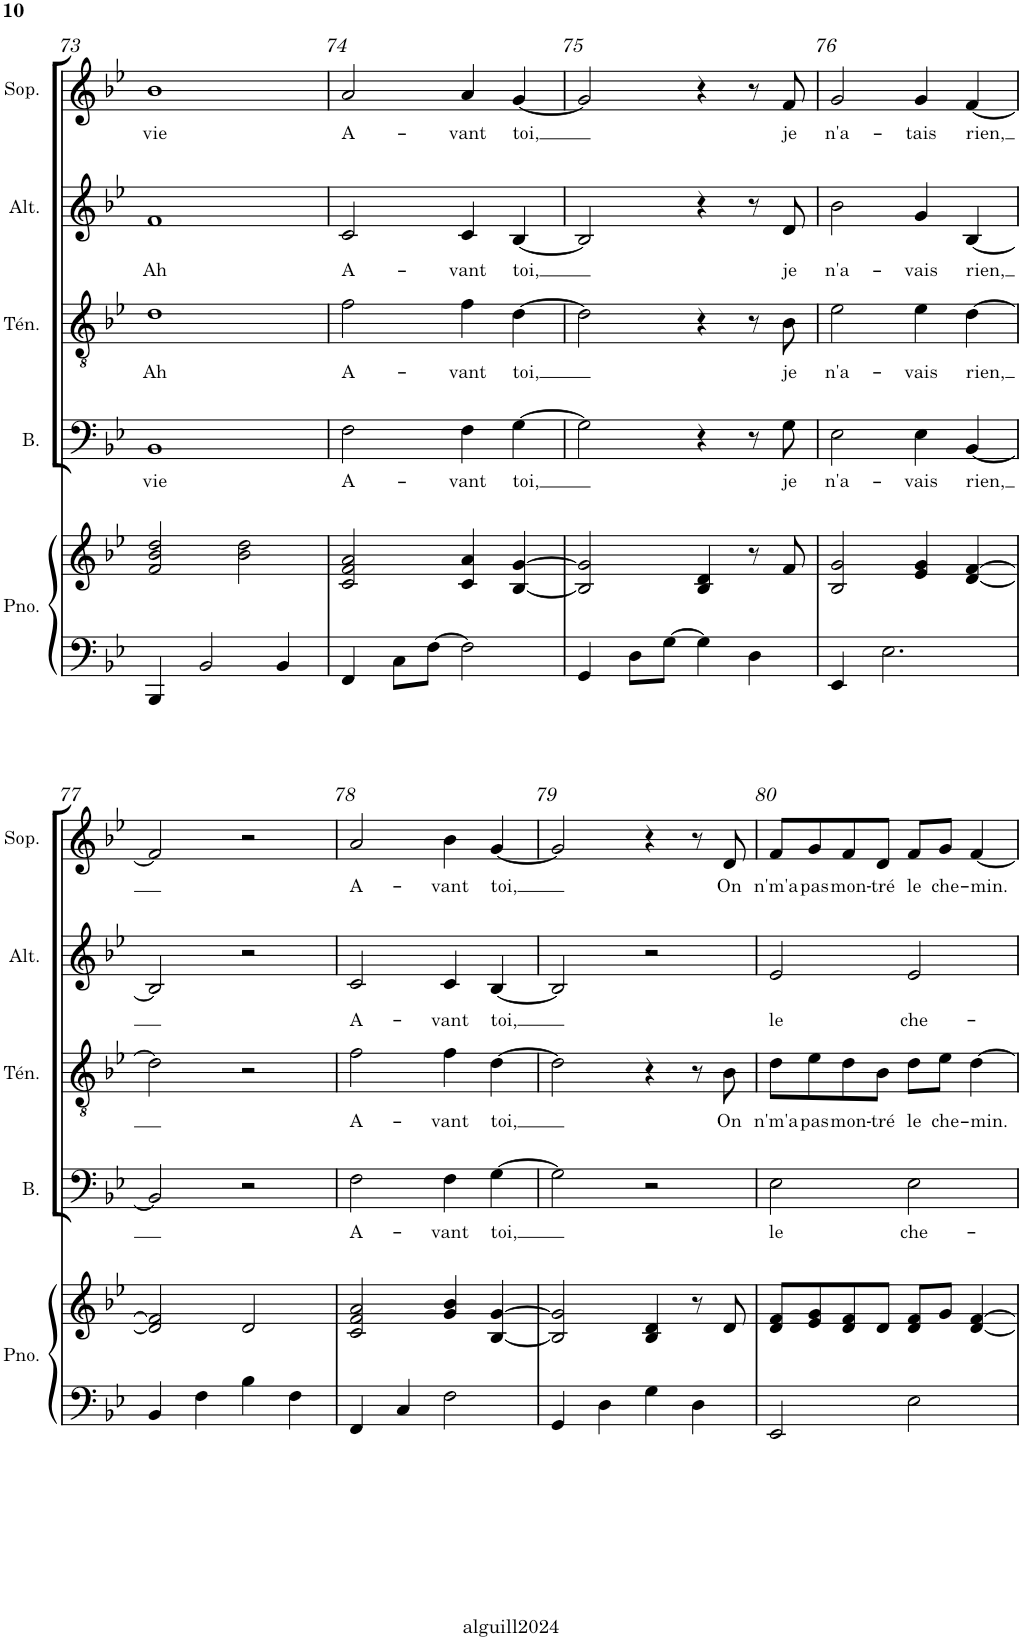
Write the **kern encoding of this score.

**kern	**kern	**kern	**text	**kern	**text	**kern	**text	**kern	**text
*part5	*part5	*part4	*part4	*part3	*part3	*part2	*part2	*part1	*part1
*staff6	*staff5	*staff4	*staff4	*staff3	*staff3	*staff2	*staff2	*staff1	*staff1
*I"Piano	*	*I"Basse	*	*I"Ténor	*	*I"Alto	*	*I"Soprano	*
*I'Pno.	*	*I'B.	*	*I'Tén.	*	*I'Alt.	*	*I'Sop.	*
!!LO:PB:g=z
*clefF4	*clefG2	*clefF4	*	*clefGv2	*	*clefG2	*	*clefG2	*
*k[b-e-]	*k[b-e-]	*k[b-e-]	*	*k[b-e-]	*	*k[b-e-]	*	*k[b-e-]	*
*g:	*g:	*g:	*	*g:	*	*g:	*	*g:	*
*M4/4	*M4/4	*M4/4	*	*M4/4	*	*M4/4	*	*M4/4	*
=73	=73	=73	=73	=73	=73	=73	=73	=73	=73
!	!	!	!LO:LY:b	!	!LO:LY:b	!	!LO:LY:b	!	!LO:LY:b
4BBB-/	2f/ 2b-/ 2dd/	1BB-	vie	1d	Ah	1f	Ah	1b-	vie
2BB-/	.	.	.	.	.	.	.	.	.
.	2b-\ 2dd\	.	.	.	.	.	.	.	.
4BB-/	.	.	.	.	.	.	.	.	.
=74	=74	=74	=74	=74	=74	=74	=74	=74	=74
!	!	!	!LO:LY:b	!	!LO:LY:b	!	!LO:LY:b	!	!LO:LY:b
4FF/	2c/ 2f/ 2a/	2F\	A-	2f\	A-	2c/	A-	2a/	A-
8C\L	.	.	.	.	.	.	.	.	.
[8F\J	.	.	.	.	.	.	.	.	.
!	!	!	!LO:LY:b	!	!LO:LY:b	!	!LO:LY:b	!	!LO:LY:b
2F\]	4c/ 4a/	4F\	-vant	4f\	-vant	4c/	-vant	4a/	-vant
!	!	!	!LO:LY:b	!	!LO:LY:b	!	!LO:LY:b	!	!LO:LY:b
.	[4B-/ [4g/	[4G\	toi,	[4d\	toi,	[4B-/	toi,	[4g/	toi,
=75	=75	=75	=75	=75	=75	=75	=75	=75	=75
4GG/	2B-/] 2g/]	2G\]	.	2d\]	.	2B-/]	.	2g/]	.
8D\L	.	.	.	.	.	.	.	.	.
[8G\J	.	.	.	.	.	.	.	.	.
4G\]	4B-/ 4d/	4r	.	4r	.	4r	.	4r	.
4D\	8r	8r	.	8r	.	8r	.	8r	.
!	!	!	!LO:LY:b	!	!LO:LY:b	!	!LO:LY:b	!	!LO:LY:b
.	8f/	8G\	je	8B-\	je	8d/	je	8f/	je
=76	=76	=76	=76	=76	=76	=76	=76	=76	=76
!	!	!	!LO:LY:b	!	!LO:LY:b	!	!LO:LY:b	!	!LO:LY:b
4EE-/	2B-/ 2g/	2E-\	n'a-	2e-\	n'a-	2b-\	n'a-	2g/	n'a-
2.E-\	.	.	.	.	.	.	.	.	.
!	!	!	!LO:LY:b	!	!LO:LY:b	!	!LO:LY:b	!	!LO:LY:b
.	4e-/ 4g/	4E-\	-vais	4e-\	-vais	4g/	-vais	4g/	-tais
!	!	!	!LO:LY:b	!	!LO:LY:b	!	!LO:LY:b	!	!LO:LY:b
.	[4d/ [4f/	[4BB-/	rien,	[4d\	rien,	[4B-/	rien,	[4f/	rien,
!!LO:LB:g=z
=77	=77	=77	=77	=77	=77	=77	=77	=77	=77
4BB-/	2d/] 2f/]	2BB-/]	.	2d\]	.	2B-/]	.	2f/]	.
4F\	.	.	.	.	.	.	.	.	.
4B-\	2d/	2r	.	2r	.	2r	.	2r	.
4F\	.	.	.	.	.	.	.	.	.
=78	=78	=78	=78	=78	=78	=78	=78	=78	=78
!	!	!	!LO:LY:b	!	!LO:LY:b	!	!LO:LY:b	!	!LO:LY:b
4FF/	2c/ 2f/ 2a/	2F\	A-	2f\	A-	2c/	A-	2a/	A-
4C/	.	.	.	.	.	.	.	.	.
!	!	!	!LO:LY:b	!	!LO:LY:b	!	!LO:LY:b	!	!LO:LY:b
2F\	4g/ 4b-/	4F\	-vant	4f\	-vant	4c/	-vant	4b-\	-vant
!	!	!	!LO:LY:b	!	!LO:LY:b	!	!LO:LY:b	!	!LO:LY:b
.	[4B-/ [4g/	[4G\	toi,	[4d\	toi,	[4B-/	toi,	[4g/	toi,
=79	=79	=79	=79	=79	=79	=79	=79	=79	=79
4GG/	2B-/] 2g/]	2G\]	.	2d\]	.	2B-/]	.	2g/]	.
4D\	.	.	.	.	.	.	.	.	.
4G\	4B-/ 4d/	2r	.	4r	.	2r	.	4r	.
4D\	8r	.	.	8r	.	.	.	8r	.
!	!	!	!	!	!LO:LY:b	!	!	!	!LO:LY:b
.	8d/	.	.	8B-\	On	.	.	8d/	On
=80	=80	=80	=80	=80	=80	=80	=80	=80	=80
!	!	!	!LO:LY:b	!	!LO:LY:b	!	!LO:LY:b	!	!LO:LY:b
2EE-/	8d/ 8f/L	2E-\	le	8d\L	n'm'a	2e-/	le	8f/L	n'm'a
!	!	!	!	!	!LO:LY:b	!	!	!	!LO:LY:b
.	8e-/ 8g/	.	.	8e-\	pas	.	.	8g/	pas
!	!	!	!	!	!LO:LY:b	!	!	!	!LO:LY:b
.	8d/ 8f/	.	.	8d\	mon-	.	.	8f/	mon-
!	!	!	!	!	!LO:LY:b	!	!	!	!LO:LY:b
.	8d/J	.	.	8B-\J	-tré	.	.	8d/J	-tré
!	!	!	!LO:LY:b	!	!LO:LY:b	!	!LO:LY:b	!	!LO:LY:b
2E-\	8d/ 8f/L	2E-\	che-	8d\L	le	2e-/	che-	8f/L	le
!	!	!	!	!	!LO:LY:b	!	!	!	!LO:LY:b
.	8g/J	.	.	8e-\J	che-	.	.	8g/J	che-
!	!	!	!	!	!LO:LY:b	!	!	!	!LO:LY:b
.	[4d/ [4f/	.	.	[4d\	-min.	.	.	[4f/	-min.
=	=	=	=	=	=	=	=	=	=
*-	*-	*-	*-	*-	*-	*-	*-	*-	*-
